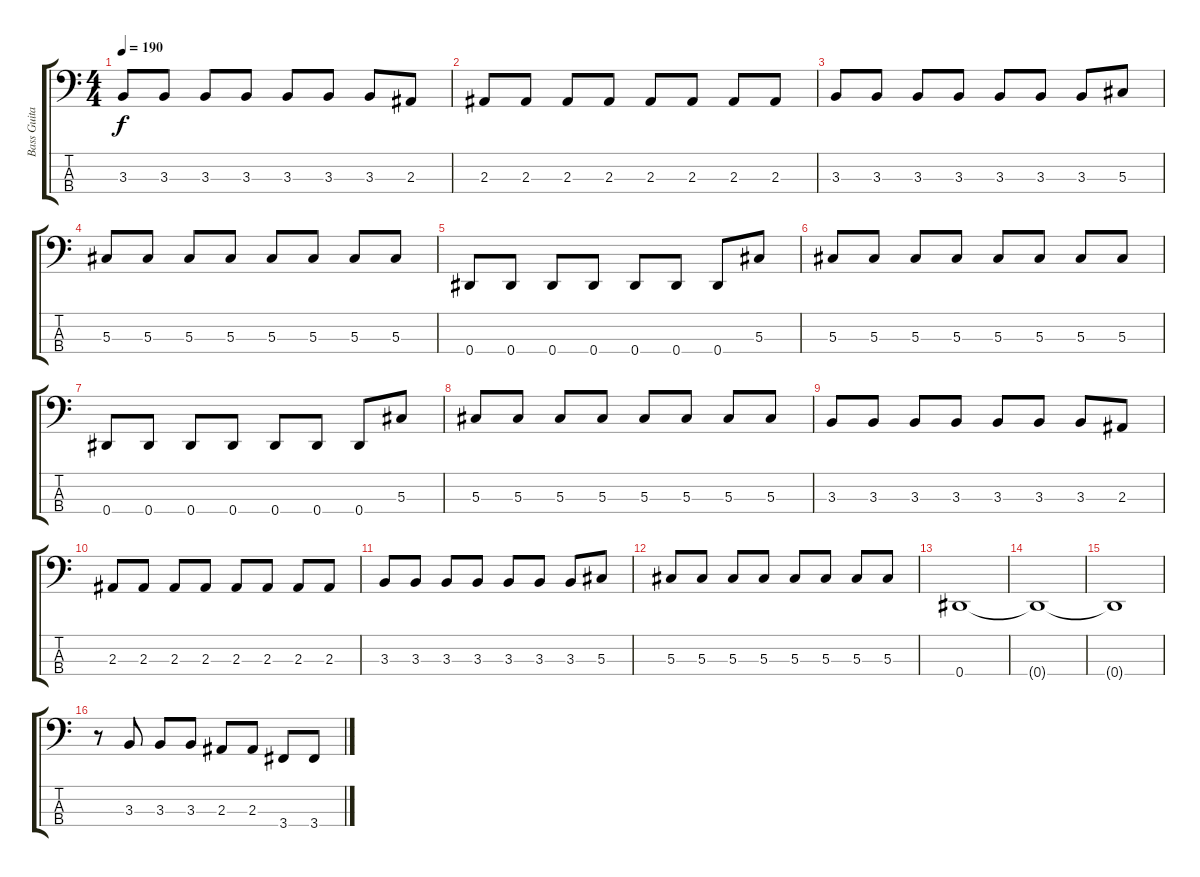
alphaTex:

\track ("Bass Guitar" "Bass Guita") {instrument electricbassfinger}
\staff {score tabs}
\tuning (Gb2 Db2 Ab1 Eb1) {hide}
\ts (4 4)
\tempo 190
\clef f4
\ks c
3.3.8{dy f} 3.3.8 3.3.8 3.3.8 3.3.8 3.3.8 3.3.8 2.3.8 |
2.3.8 2.3.8 2.3.8 2.3.8 2.3.8 2.3.8 2.3.8 2.3.8 |
3.3.8 3.3.8 3.3.8 3.3.8 3.3.8 3.3.8 3.3.8 5.3.8 |
5.3.8 5.3.8 5.3.8 5.3.8 5.3.8 5.3.8 5.3.8 5.3.8 |
0.4.8 0.4.8 0.4.8 0.4.8 0.4.8 0.4.8 0.4.8 5.3.8 |
5.3.8 5.3.8 5.3.8 5.3.8 5.3.8 5.3.8 5.3.8 5.3.8 |
0.4.8 0.4.8 0.4.8 0.4.8 0.4.8 0.4.8 0.4.8 5.3.8 |
5.3.8 5.3.8 5.3.8 5.3.8 5.3.8 5.3.8 5.3.8 5.3.8 |
3.3.8 3.3.8 3.3.8 3.3.8 3.3.8 3.3.8 3.3.8 2.3.8 |
2.3.8 2.3.8 2.3.8 2.3.8 2.3.8 2.3.8 2.3.8 2.3.8 |
3.3.8 3.3.8 3.3.8 3.3.8 3.3.8 3.3.8 3.3.8 5.3.8 |
5.3.8 5.3.8 5.3.8 5.3.8 5.3.8 5.3.8 5.3.8 5.3.8 |
0.4.1 |
0.4{t}.1 |
0.4{t}.1 |
r.8 3.3.8 3.3.8 3.3.8 2.3.8 2.3.8 3.4.8 3.4.8
